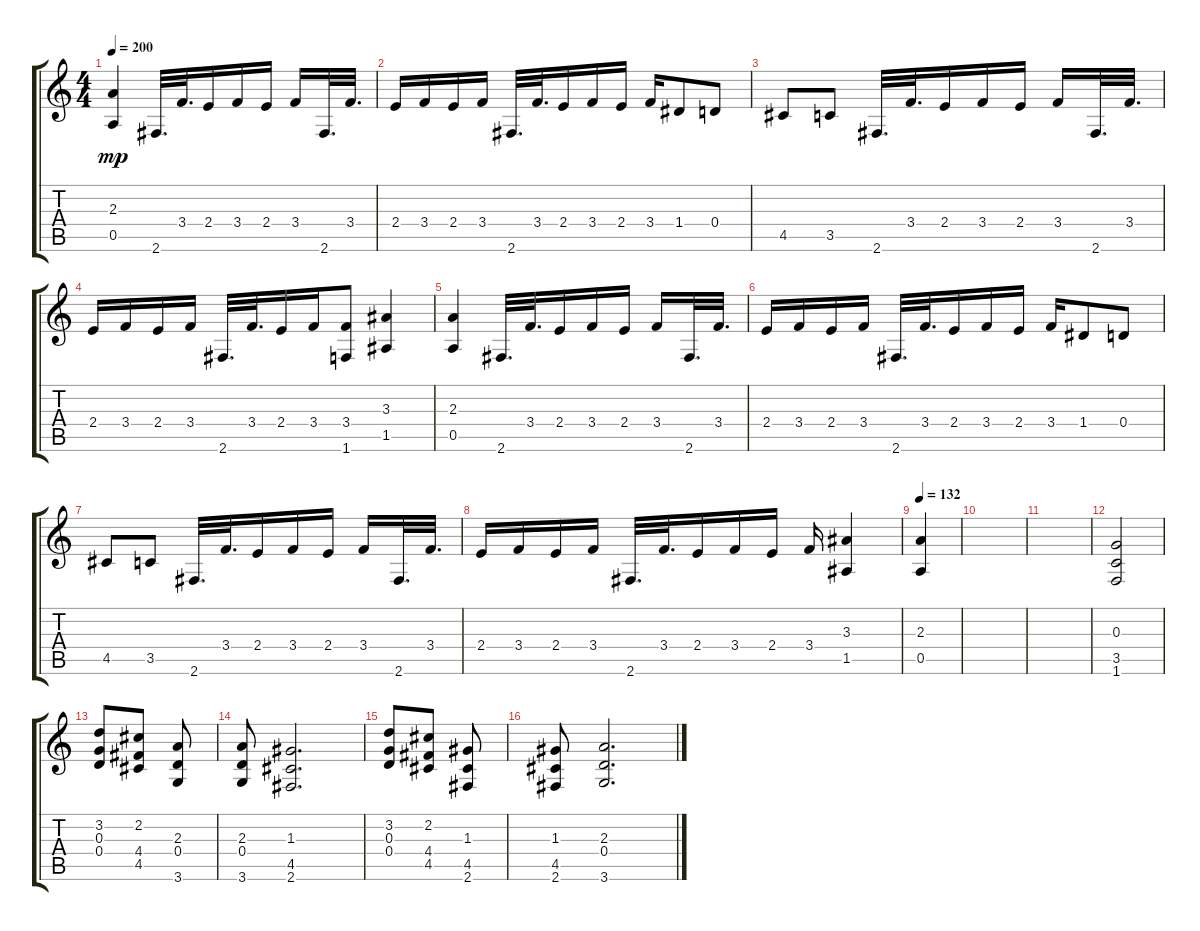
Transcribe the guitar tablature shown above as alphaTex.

\track "" {instrument distortionguitar}
\staff {score tabs}
\tuning (E4 B3 G3 D3 A2 E2) {hide}
\ts (4 4)
\tempo 200
\clef g2
\ks c
(2.3 0.5).4{dy mp} 2.6.32{d} 3.4.32{d} 2.4.16 3.4.16 2.4.16 3.4.16 2.6.32{d} 3.4.32{d} |
2.4.16 3.4.16 2.4.16 3.4.16 2.6.32{d} 3.4.32{d} 2.4.16 3.4.16 2.4.16 3.4.16 1.4.8 0.4.8 |
4.5.8 3.5.8 2.6.32{d} 3.4.32{d} 2.4.16 3.4.16 2.4.16 3.4.16 2.6.32{d} 3.4.32{d} |
2.4.16 3.4.16 2.4.16 3.4.16 2.6.32{d} 3.4.32{d} 2.4.16 3.4.16 (3.4 1.6).8 (3.3 1.5).4 |
(2.3 0.5).4 2.6.32{d} 3.4.32{d} 2.4.16 3.4.16 2.4.16 3.4.16 2.6.32{d} 3.4.32{d} |
2.4.16 3.4.16 2.4.16 3.4.16 2.6.32{d} 3.4.32{d} 2.4.16 3.4.16 2.4.16 3.4.16 1.4.8 0.4.8 |
4.5.8 3.5.8 2.6.32{d} 3.4.32{d} 2.4.16 3.4.16 2.4.16 3.4.16 2.6.32{d} 3.4.32{d} |
2.4.16 3.4.16 2.4.16 3.4.16 2.6.32{d} 3.4.32{d} 2.4.16 3.4.16 2.4.16 3.4.16 (3.3 1.5).4 |
\tempo 132
(2.3 0.5).4 |
|
|
(0.3 3.5 1.6).2 |
(3.2 0.3 0.4).8 (2.2 4.4 4.5).8 (2.3 0.4 3.6).8 |
(2.3 0.4 3.6).8 (1.3 4.5 2.6).2{d} |
(3.2 0.3 0.4).8 (2.2 4.4 4.5).8 (1.3 4.5 2.6).8 |
(1.3 4.5 2.6).8 (2.3 0.4 3.6).2{d}
